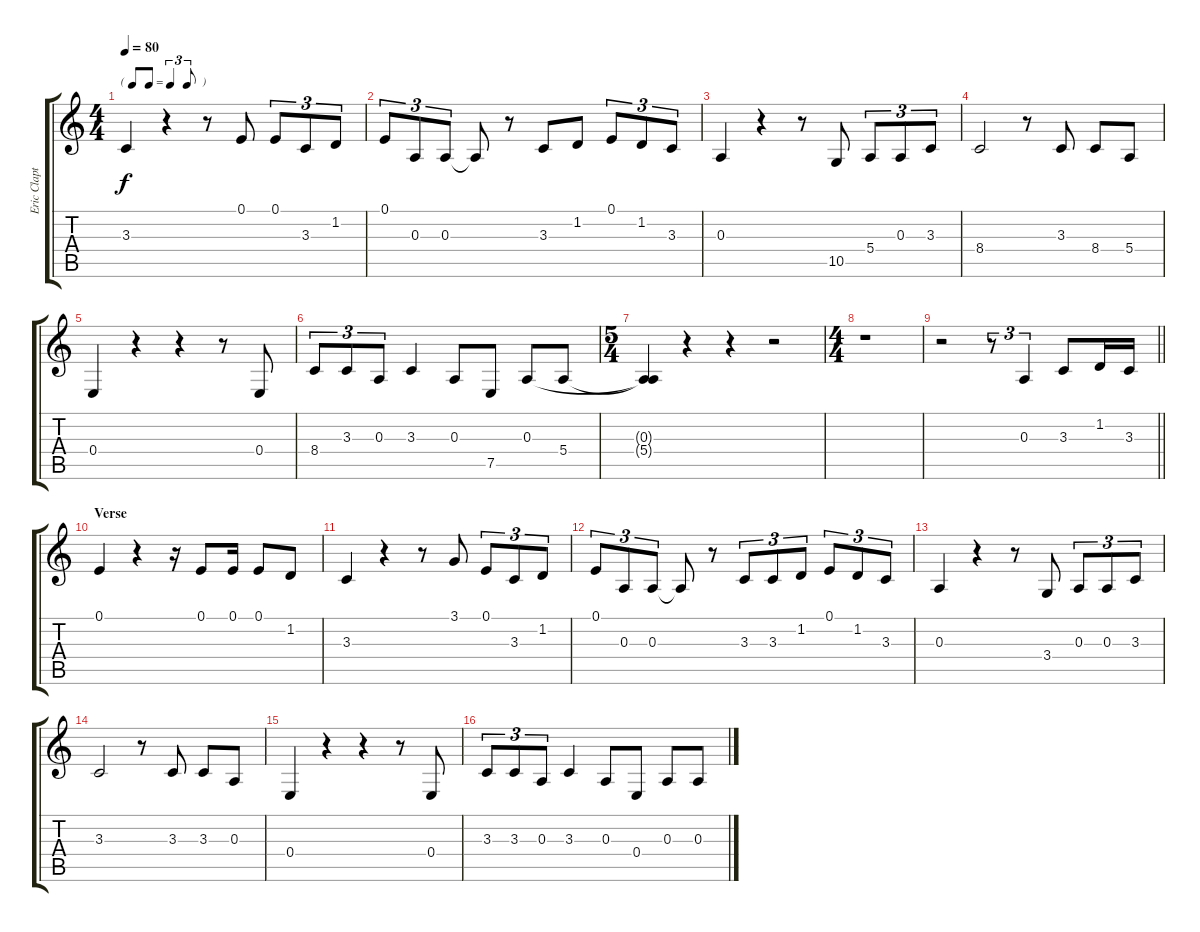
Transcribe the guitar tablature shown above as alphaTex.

\track ("Eric Clapton Voice" "Eric Clapt") {instrument harmonica}
\staff {score tabs}
\tuning (E4 Db4 A3 E3 A2 E2) {hide}
\ts (4 4)
\tf triplet8th
\tempo 80
\clef g2
\ks c
3.3.4{dy f} r.4 r.8 0.1.8 0.1.8{tu (3 2)} 3.3.8{tu (3 2)} 1.2.8{tu (3 2)} |
0.1.8{tu (3 2)} 0.3.8{tu (3 2)} 0.3.8{tu (3 2)} 0.3{t}.8 r.8 3.3.8 1.2.8 0.1.8{tu (3 2)} 1.2.8{tu (3 2)} 3.3.8{tu (3 2)} |
0.3.4 r.4 r.8 10.5.8 5.4.8{tu (3 2)} 0.3.8{tu (3 2)} 3.3.8{tu (3 2)} |
8.4.2 r.8 3.3.8 8.4.8 5.4.8 |
0.4.4 r.4 r.4 r.8 0.4.8 |
8.4.8{tu (3 2)} 3.3.8{tu (3 2)} 0.3.8{tu (3 2)} 3.3.4 0.3.8 7.5.8 0.3.8 5.4.8 |
\ts (5 4)
(0.3{t} 5.4{t}).4 r.4 r.4 r.2 |
\ts (4 4)
r.1 |
\barLineRight lightlight
r.2 r.8{tu (3 2)} 0.3.4{tu (3 2)} 3.3.8 1.2.16 3.3.16 |
\section ("" "Verse")
0.1.4 r.4 r.16 0.1.8 0.1.16 0.1.8 1.2.8 |
3.3.4 r.4 r.8 3.1.8 0.1.8{tu (3 2)} 3.3.8{tu (3 2)} 1.2.8{tu (3 2)} |
0.1.8{tu (3 2)} 0.3.8{tu (3 2)} 0.3.8{tu (3 2)} 0.3{t}.8 r.8 3.3.8{tu (3 2)} 3.3.8{tu (3 2)} 1.2.8{tu (3 2)} 0.1.8{tu (3 2)} 1.2.8{tu (3 2)} 3.3.8{tu (3 2)} |
0.3.4 r.4 r.8 3.4.8 0.3.8{tu (3 2)} 0.3.8{tu (3 2)} 3.3.8{tu (3 2)} |
3.3.2 r.8 3.3.8 3.3.8 0.3.8 |
0.4.4 r.4 r.4 r.8 0.4.8 |
3.3.8{tu (3 2)} 3.3.8{tu (3 2)} 0.3.8{tu (3 2)} 3.3.4 0.3.8 0.4.8 0.3.8 0.3.8
